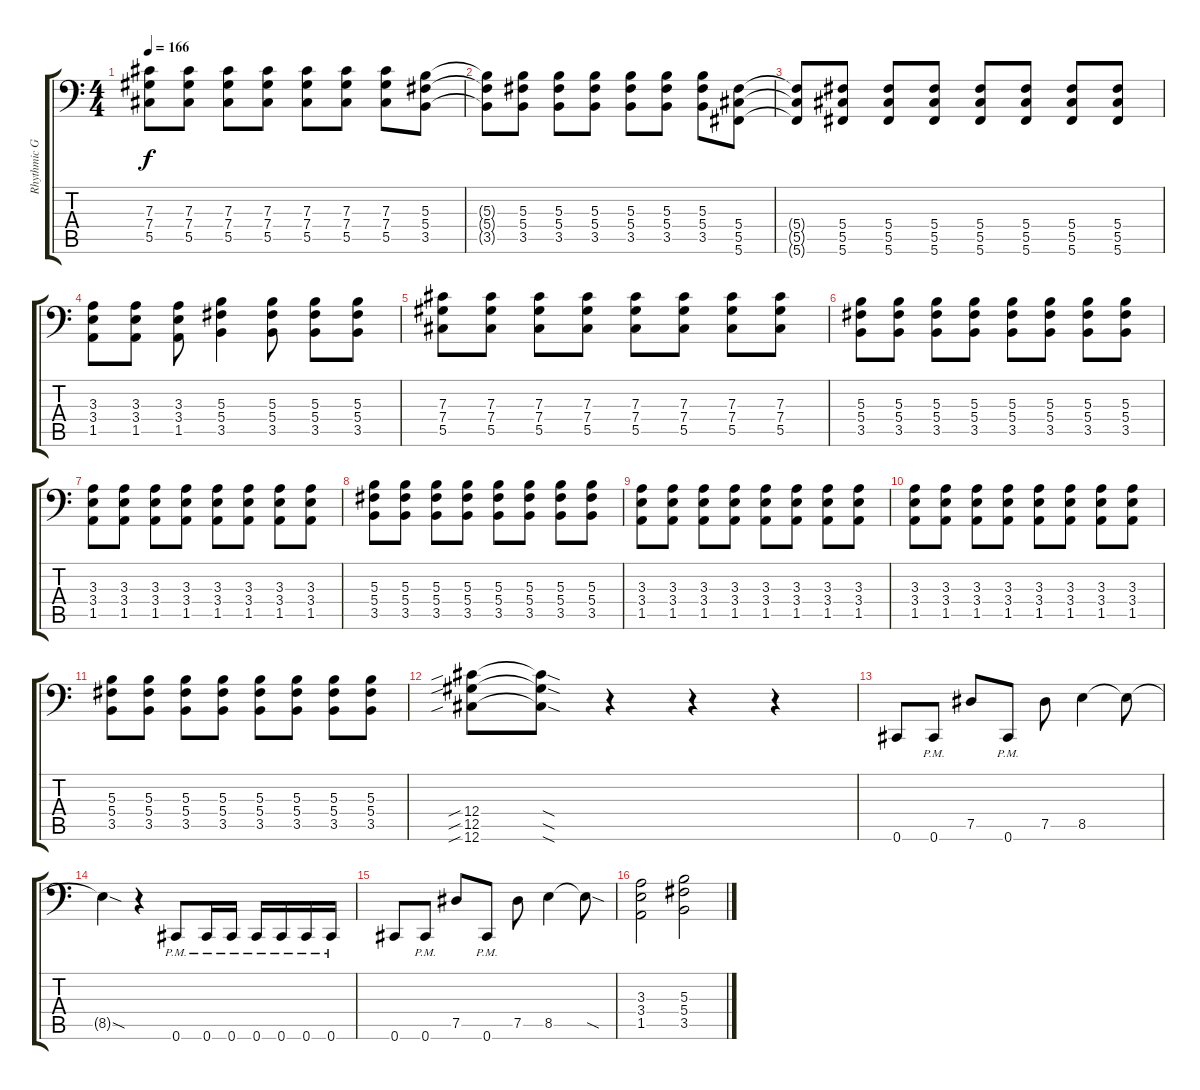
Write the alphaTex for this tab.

\track ("Rhythmic Guitar" "Rhythmic G") {instrument distortionguitar}
\staff {score tabs}
\tuning (Eb3 Bb2 Gb2 Db2 Ab1 Db1) {hide}
\ts (4 4)
\tempo 166
\clef f4
\ks c
(7.3 7.4 5.5).8{dy f} (7.3 7.4 5.5).8 (7.3 7.4 5.5).8 (7.3 7.4 5.5).8 (7.3 7.4 5.5).8 (7.3 7.4 5.5).8 (7.3 7.4 5.5).8 (5.3 5.4 3.5).8 |
(5.3{t} 5.4{t} 3.5{t}).8 (5.3 5.4 3.5).8 (5.3 5.4 3.5).8 (5.3 5.4 3.5).8 (5.3 5.4 3.5).8 (5.3 5.4 3.5).8 (5.3 5.4 3.5).8 (5.4 5.5 5.6).8 |
(5.4{t} 5.5{t} 5.6{t}).8 (5.4 5.5 5.6).8 (5.4 5.5 5.6).8 (5.4 5.5 5.6).8 (5.4 5.5 5.6).8 (5.4 5.5 5.6).8 (5.4 5.5 5.6).8 (5.4 5.5 5.6).8 |
(3.3 3.4 1.5).8 (3.3 3.4 1.5).8 (3.3 3.4 1.5).8 (5.3 5.4 3.5).4 (5.3 5.4 3.5).8 (5.3 5.4 3.5).8 (5.3 5.4 3.5).8 |
(7.3 7.4 5.5).8 (7.3 7.4 5.5).8 (7.3 7.4 5.5).8 (7.3 7.4 5.5).8 (7.3 7.4 5.5).8 (7.3 7.4 5.5).8 (7.3 7.4 5.5).8 (7.3 7.4 5.5).8 |
(5.3 5.4 3.5).8 (5.3 5.4 3.5).8 (5.3 5.4 3.5).8 (5.3 5.4 3.5).8 (5.3 5.4 3.5).8 (5.3 5.4 3.5).8 (5.3 5.4 3.5).8 (5.3 5.4 3.5).8 |
(3.3 3.4 1.5).8 (3.3 3.4 1.5).8 (3.3 3.4 1.5).8 (3.3 3.4 1.5).8 (3.3 3.4 1.5).8 (3.3 3.4 1.5).8 (3.3 3.4 1.5).8 (3.3 3.4 1.5).8 |
(5.3 5.4 3.5).8 (5.3 5.4 3.5).8 (5.3 5.4 3.5).8 (5.3 5.4 3.5).8 (5.3 5.4 3.5).8 (5.3 5.4 3.5).8 (5.3 5.4 3.5).8 (5.3 5.4 3.5).8 |
(3.3 3.4 1.5).8 (3.3 3.4 1.5).8 (3.3 3.4 1.5).8 (3.3 3.4 1.5).8 (3.3 3.4 1.5).8 (3.3 3.4 1.5).8 (3.3 3.4 1.5).8 (3.3 3.4 1.5).8 |
(3.3 3.4 1.5).8 (3.3 3.4 1.5).8 (3.3 3.4 1.5).8 (3.3 3.4 1.5).8 (3.3 3.4 1.5).8 (3.3 3.4 1.5).8 (3.3 3.4 1.5).8 (3.3 3.4 1.5).8 |
(5.3 5.4 3.5).8 (5.3 5.4 3.5).8 (5.3 5.4 3.5).8 (5.3 5.4 3.5).8 (5.3 5.4 3.5).8 (5.3 5.4 3.5).8 (5.3 5.4 3.5).8 (5.3 5.4 3.5).8 |
(12.4{sib} 12.5{sib} 12.6{sib}).8 (12.4{sod t} 12.5{sod t} 12.6{sod t}).8 r.4 r.4 r.4 |
0.6.8 0.6{pm}.8 7.5.8 0.6{pm}.8 7.5.8 8.5.4 8.5{t}.8 |
8.5{sod t}.4 r.4 0.6{pm}.8 0.6{pm}.16 0.6{pm}.16 0.6{pm}.16 0.6{pm}.16 0.6{pm}.16 0.6{pm}.16 |
0.6.8 0.6{pm}.8 7.5.8 0.6{pm}.8 7.5.8 8.5.4 8.5{sod t}.8 |
(3.3 3.4 1.5).2 (5.3 5.4 3.5).2
